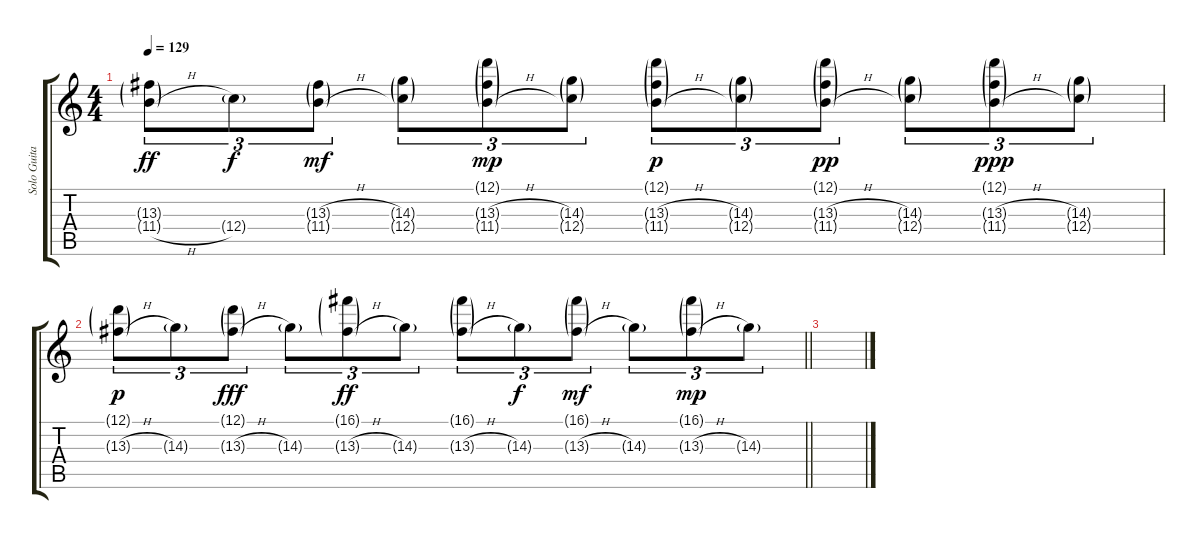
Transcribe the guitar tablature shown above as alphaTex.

\track ("Solo Guitar / Delay" "Solo Guita") {instrument distortionguitar}
\staff {score tabs}
\tuning (D4 A3 F3 C3 G2 C2) {hide}
\ts (4 4)
\tempo 129
\clef g2
\ks c
(13.3{g} 11.4{h g}).8{tu (3 2) dy ff} 12.4{g}.8{tu (3 2) dy f} (13.3{h g} 11.4{h g}).8{tu (3 2) dy mf} (14.3{g} 12.4{g}).8{tu (3 2)} (12.1{g} 13.3{h g} 11.4{h g}).8{tu (3 2) dy mp} (14.3{g} 12.4{g}).8{tu (3 2)} (12.1{g} 13.3{h g} 11.4{h g}).8{tu (3 2) dy p} (14.3{g} 12.4{g}).8{tu (3 2)} (12.1{g} 13.3{h g} 11.4{h g}).8{tu (3 2) dy pp} (14.3{g} 12.4{g}).8{tu (3 2)} (12.1{g} 13.3{h g} 11.4{h g}).8{tu (3 2) dy ppp} (14.3{g} 12.4{g}).8{tu (3 2)} |
\barLineRight lightlight
(12.1{g} 13.3{h g}).8{tu (3 2) dy p} 14.3{g}.8{tu (3 2)} (12.1{g} 13.3{h g}).8{tu (3 2) dy fff} 14.3{g}.8{tu (3 2)} (16.1{g} 13.3{h g}).8{tu (3 2) dy ff} 14.3{g}.8{tu (3 2)} (16.1{g} 13.3{h g}).8{tu (3 2)} 14.3{g}.8{tu (3 2) dy f} (16.1{g} 13.3{h g}).8{tu (3 2) dy mf} 14.3{g}.8{tu (3 2)} (16.1{g} 13.3{h g}).8{tu (3 2) dy mp} 14.3{g}.8{tu (3 2)} |
\section ("" "")
